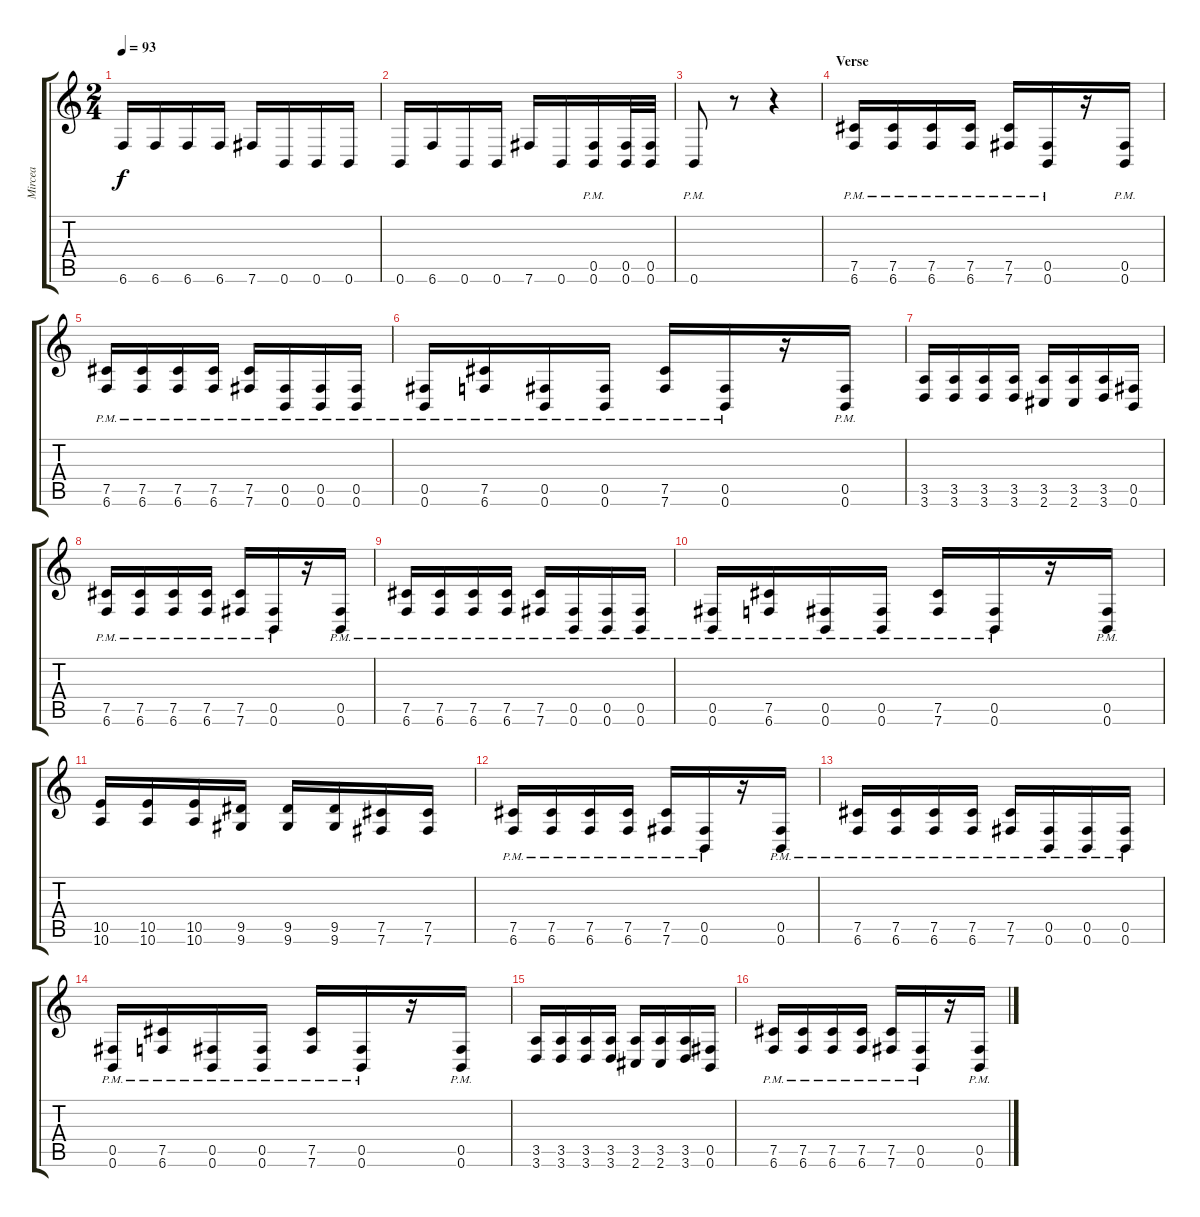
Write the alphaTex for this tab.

\track ("Mircea" "Mircea") {instrument distortionguitar}
\staff {score tabs}
\tuning (Db4 Ab3 E3 B2 Gb2 B1) {hide}
\ts (2 4)
\tempo 93
\clef g2
\ks c
6.6.16{dy f} 6.6.16 6.6.16 6.6.16 7.6.16 0.6.16 0.6.16 0.6.16 |
0.6.16 6.6.16 0.6.16 0.6.16 7.6.16 0.6.16 (0.5{pm} 0.6{pm}).16 (0.5 0.6).32 (0.5 0.6).32 |
0.6{pm}.8 r.8 r.4 |
\section ("" "Verse")
(7.5{pm} 6.6{pm}).16 (7.5{pm} 6.6{pm}).16 (7.5{pm} 6.6{pm}).16 (7.5{pm} 6.6{pm}).16 (7.5{pm} 7.6{pm}).16 (0.5{pm} 0.6{pm}).16 r.16 (0.5{pm} 0.6{pm}).16 |
(7.5{pm} 6.6{pm}).16 (7.5{pm} 6.6{pm}).16 (7.5{pm} 6.6{pm}).16 (7.5{pm} 6.6{pm}).16 (7.5{pm} 7.6{pm}).16 (0.5{pm} 0.6{pm}).16 (0.5{pm} 0.6{pm}).16 (0.5{pm} 0.6{pm}).16 |
(0.5{pm} 0.6{pm}).16 (7.5{pm} 6.6{pm}).16 (0.5{pm} 0.6{pm}).16 (0.5{pm} 0.6{pm}).16 (7.5{pm} 7.6{pm}).16 (0.5{pm} 0.6{pm}).16 r.16 (0.5{pm} 0.6{pm}).16 |
(3.5 3.6).16 (3.5 3.6).16 (3.5 3.6).16 (3.5 3.6).16 (3.5 2.6).16 (3.5 2.6).16 (3.5 3.6).16 (0.5 0.6).16 |
(7.5{pm} 6.6{pm}).16 (7.5{pm} 6.6{pm}).16 (7.5{pm} 6.6{pm}).16 (7.5{pm} 6.6{pm}).16 (7.5{pm} 7.6{pm}).16 (0.5{pm} 0.6{pm}).16 r.16 (0.5{pm} 0.6{pm}).16 |
(7.5{pm} 6.6{pm}).16 (7.5{pm} 6.6{pm}).16 (7.5{pm} 6.6{pm}).16 (7.5{pm} 6.6{pm}).16 (7.5{pm} 7.6{pm}).16 (0.5{pm} 0.6{pm}).16 (0.5{pm} 0.6{pm}).16 (0.5{pm} 0.6{pm}).16 |
(0.5{pm} 0.6{pm}).16 (7.5{pm} 6.6{pm}).16 (0.5{pm} 0.6{pm}).16 (0.5{pm} 0.6{pm}).16 (7.5{pm} 7.6{pm}).16 (0.5{pm} 0.6{pm}).16 r.16 (0.5{pm} 0.6{pm}).16 |
(10.5 10.6).16 (10.5 10.6).16 (10.5 10.6).16 (9.5 9.6).16 (9.5 9.6).16 (9.5 9.6).16 (7.5 7.6).16 (7.5 7.6).16 |
(7.5{pm} 6.6{pm}).16 (7.5{pm} 6.6{pm}).16 (7.5{pm} 6.6{pm}).16 (7.5{pm} 6.6{pm}).16 (7.5{pm} 7.6{pm}).16 (0.5{pm} 0.6{pm}).16 r.16 (0.5{pm} 0.6{pm}).16 |
(7.5{pm} 6.6{pm}).16 (7.5{pm} 6.6{pm}).16 (7.5{pm} 6.6{pm}).16 (7.5{pm} 6.6{pm}).16 (7.5{pm} 7.6{pm}).16 (0.5{pm} 0.6{pm}).16 (0.5{pm} 0.6{pm}).16 (0.5{pm} 0.6{pm}).16 |
(0.5{pm} 0.6{pm}).16 (7.5{pm} 6.6{pm}).16 (0.5{pm} 0.6{pm}).16 (0.5{pm} 0.6{pm}).16 (7.5{pm} 7.6{pm}).16 (0.5{pm} 0.6{pm}).16 r.16 (0.5{pm} 0.6{pm}).16 |
(3.5 3.6).16 (3.5 3.6).16 (3.5 3.6).16 (3.5 3.6).16 (3.5 2.6).16 (3.5 2.6).16 (3.5 3.6).16 (0.5 0.6).16 |
(7.5{pm} 6.6{pm}).16 (7.5{pm} 6.6{pm}).16 (7.5{pm} 6.6{pm}).16 (7.5{pm} 6.6{pm}).16 (7.5{pm} 7.6{pm}).16 (0.5{pm} 0.6{pm}).16 r.16 (0.5{pm} 0.6{pm}).16
